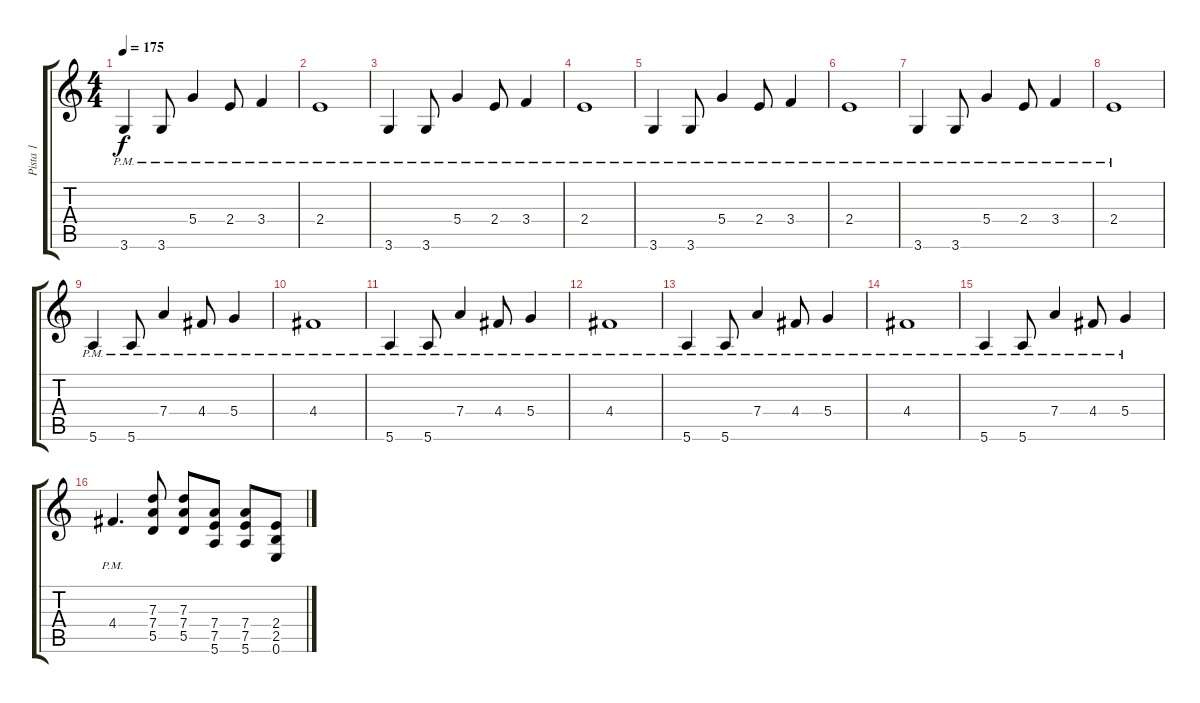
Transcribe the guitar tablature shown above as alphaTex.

\track ("Pista 1" "Pista 1") {instrument distortionguitar}
\staff {score tabs}
\tuning (E4 B3 G3 D3 A2 E2) {hide}
\ts (4 4)
\tempo 175
\clef g2
\ks c
3.6{pm}.4{dy f} 3.6{pm}.8 5.4{pm}.4 2.4{pm}.8 3.4{pm}.4 |
2.4{pm}.1 |
3.6{pm}.4 3.6{pm}.8 5.4{pm}.4 2.4{pm}.8 3.4{pm}.4 |
2.4{pm}.1 |
3.6{pm}.4 3.6{pm}.8 5.4{pm}.4 2.4{pm}.8 3.4{pm}.4 |
2.4{pm}.1 |
3.6{pm}.4 3.6{pm}.8 5.4{pm}.4 2.4{pm}.8 3.4{pm}.4 |
2.4{pm}.1 |
5.6{pm}.4 5.6{pm}.8 7.4{pm}.4 4.4{pm}.8 5.4{pm}.4 |
4.4{pm}.1 |
5.6{pm}.4 5.6{pm}.8 7.4{pm}.4 4.4{pm}.8 5.4{pm}.4 |
4.4{pm}.1 |
5.6{pm}.4 5.6{pm}.8 7.4{pm}.4 4.4{pm}.8 5.4{pm}.4 |
4.4{pm}.1 |
5.6{pm}.4 5.6{pm}.8 7.4{pm}.4 4.4{pm}.8 5.4{pm}.4 |
4.4{pm}.4{d} (7.3 7.4 5.5).8 (7.3 7.4 5.5).8 (7.4 7.5 5.6).8 (7.4 7.5 5.6).8 (2.4 2.5 0.6).8
